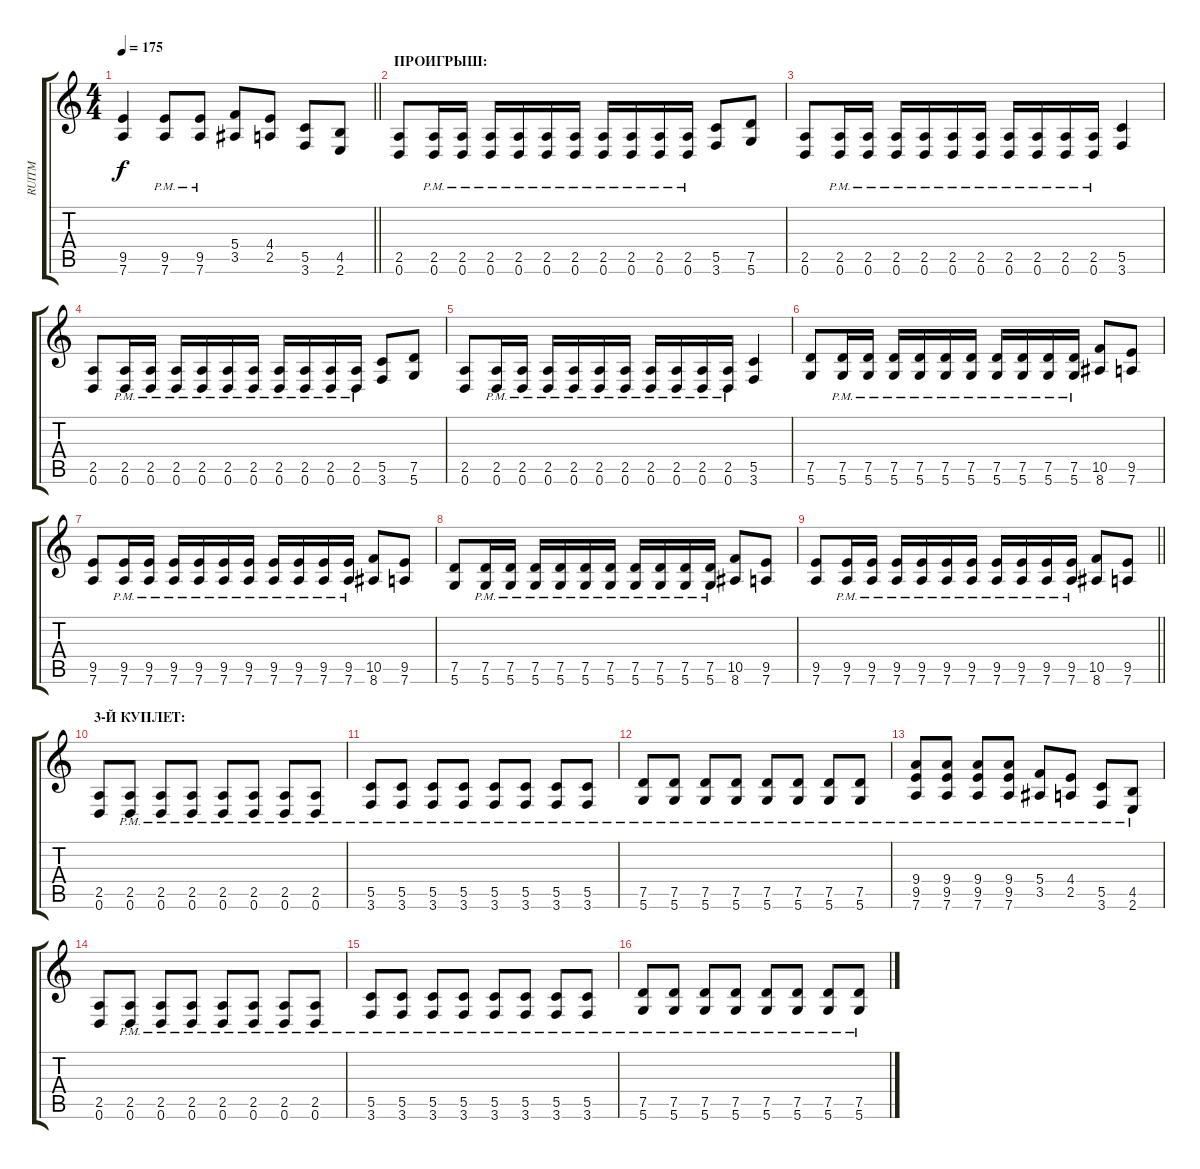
\track ("RUITM" "RUITM") {instrument distortionguitar}
\staff {score tabs}
\tuning (D4 A3 F3 C3 G2 D2) {hide}
\ts (4 4)
\tempo 175
\clef g2
\barLineRight lightlight
\ks c
(9.5 7.6).4{dy f} (9.5{pm} 7.6{pm}).8 (9.5{pm} 7.6{pm}).8 (5.4 3.5).8 (4.4 2.5).8 (5.5 3.6).8 (4.5 2.6).8 |
\section ("" "ПРОИГРЫШ:")
(2.5 0.6).8 (2.5{pm} 0.6{pm}).16 (2.5{pm} 0.6{pm}).16 (2.5{pm} 0.6{pm}).16 (2.5{pm} 0.6{pm}).16 (2.5{pm} 0.6{pm}).16 (2.5{pm} 0.6{pm}).16 (2.5{pm} 0.6{pm}).16 (2.5{pm} 0.6{pm}).16 (2.5{pm} 0.6{pm}).16 (2.5{pm} 0.6{pm}).16 (5.5 3.6).8 (7.5 5.6).8 |
(2.5 0.6).8 (2.5{pm} 0.6{pm}).16 (2.5{pm} 0.6{pm}).16 (2.5{pm} 0.6{pm}).16 (2.5{pm} 0.6{pm}).16 (2.5{pm} 0.6{pm}).16 (2.5{pm} 0.6{pm}).16 (2.5{pm} 0.6{pm}).16 (2.5{pm} 0.6{pm}).16 (2.5{pm} 0.6{pm}).16 (2.5{pm} 0.6{pm}).16 (5.5 3.6).4 |
(2.5 0.6).8 (2.5{pm} 0.6{pm}).16 (2.5{pm} 0.6{pm}).16 (2.5{pm} 0.6{pm}).16 (2.5{pm} 0.6{pm}).16 (2.5{pm} 0.6{pm}).16 (2.5{pm} 0.6{pm}).16 (2.5{pm} 0.6{pm}).16 (2.5{pm} 0.6{pm}).16 (2.5{pm} 0.6{pm}).16 (2.5{pm} 0.6{pm}).16 (5.5 3.6).8 (7.5 5.6).8 |
(2.5 0.6).8 (2.5{pm} 0.6{pm}).16 (2.5{pm} 0.6{pm}).16 (2.5{pm} 0.6{pm}).16 (2.5{pm} 0.6{pm}).16 (2.5{pm} 0.6{pm}).16 (2.5{pm} 0.6{pm}).16 (2.5{pm} 0.6{pm}).16 (2.5{pm} 0.6{pm}).16 (2.5{pm} 0.6{pm}).16 (2.5{pm} 0.6{pm}).16 (5.5 3.6).4 |
(7.5 5.6).8 (7.5{pm} 5.6{pm}).16 (7.5{pm} 5.6{pm}).16 (7.5{pm} 5.6{pm}).16 (7.5{pm} 5.6{pm}).16 (7.5{pm} 5.6{pm}).16 (7.5{pm} 5.6{pm}).16 (7.5{pm} 5.6{pm}).16 (7.5{pm} 5.6{pm}).16 (7.5{pm} 5.6{pm}).16 (7.5{pm} 5.6{pm}).16 (10.5 8.6).8 (9.5 7.6).8 |
(9.5 7.6).8 (9.5{pm} 7.6{pm}).16 (9.5{pm} 7.6{pm}).16 (9.5{pm} 7.6{pm}).16 (9.5{pm} 7.6{pm}).16 (9.5{pm} 7.6{pm}).16 (9.5{pm} 7.6{pm}).16 (9.5{pm} 7.6{pm}).16 (9.5{pm} 7.6{pm}).16 (9.5{pm} 7.6{pm}).16 (9.5{pm} 7.6{pm}).16 (10.5 8.6).8 (9.5 7.6).8 |
(7.5 5.6).8 (7.5{pm} 5.6{pm}).16 (7.5{pm} 5.6{pm}).16 (7.5{pm} 5.6{pm}).16 (7.5{pm} 5.6{pm}).16 (7.5{pm} 5.6{pm}).16 (7.5{pm} 5.6{pm}).16 (7.5{pm} 5.6{pm}).16 (7.5{pm} 5.6{pm}).16 (7.5{pm} 5.6{pm}).16 (7.5{pm} 5.6{pm}).16 (10.5 8.6).8 (9.5 7.6).8 |
\barLineRight lightlight
(9.5 7.6).8 (9.5{pm} 7.6{pm}).16 (9.5{pm} 7.6{pm}).16 (9.5{pm} 7.6{pm}).16 (9.5{pm} 7.6{pm}).16 (9.5{pm} 7.6{pm}).16 (9.5{pm} 7.6{pm}).16 (9.5{pm} 7.6{pm}).16 (9.5{pm} 7.6{pm}).16 (9.5{pm} 7.6{pm}).16 (9.5{pm} 7.6{pm}).16 (10.5 8.6).8 (9.5 7.6).8 |
\section ("" "3-Й КУПЛЕТ:")
(2.5 0.6).8 (2.5{pm} 0.6{pm}).8 (2.5{pm} 0.6{pm}).8 (2.5{pm} 0.6{pm}).8 (2.5{pm} 0.6{pm}).8 (2.5{pm} 0.6{pm}).8 (2.5{pm} 0.6{pm}).8 (2.5{pm} 0.6{pm}).8 |
(5.5{pm} 3.6{pm}).8 (5.5{pm} 3.6{pm}).8 (5.5{pm} 3.6{pm}).8 (5.5{pm} 3.6{pm}).8 (5.5{pm} 3.6{pm}).8 (5.5{pm} 3.6{pm}).8 (5.5{pm} 3.6{pm}).8 (5.5{pm} 3.6{pm}).8 |
(7.5{pm} 5.6{pm}).8 (7.5{pm} 5.6{pm}).8 (7.5{pm} 5.6{pm}).8 (7.5{pm} 5.6{pm}).8 (7.5{pm} 5.6{pm}).8 (7.5{pm} 5.6{pm}).8 (7.5{pm} 5.6{pm}).8 (7.5{pm} 5.6{pm}).8 |
(9.4{pm} 9.5{pm} 7.6{pm}).8 (9.4{pm} 9.5{pm} 7.6{pm}).8 (9.4{pm} 9.5{pm} 7.6{pm}).8 (9.4{pm} 9.5{pm} 7.6{pm}).8 (5.4{pm} 3.5{pm}).8 (4.4{pm} 2.5{pm}).8 (5.5{pm} 3.6{pm}).8 (4.5{pm} 2.6{pm}).8 |
(2.5 0.6).8 (2.5{pm} 0.6{pm}).8 (2.5{pm} 0.6{pm}).8 (2.5{pm} 0.6{pm}).8 (2.5{pm} 0.6{pm}).8 (2.5{pm} 0.6{pm}).8 (2.5{pm} 0.6{pm}).8 (2.5{pm} 0.6{pm}).8 |
(5.5{pm} 3.6{pm}).8 (5.5{pm} 3.6{pm}).8 (5.5{pm} 3.6{pm}).8 (5.5{pm} 3.6{pm}).8 (5.5{pm} 3.6{pm}).8 (5.5{pm} 3.6{pm}).8 (5.5{pm} 3.6{pm}).8 (5.5{pm} 3.6{pm}).8 |
(7.5{pm} 5.6{pm}).8 (7.5{pm} 5.6{pm}).8 (7.5{pm} 5.6{pm}).8 (7.5{pm} 5.6{pm}).8 (7.5{pm} 5.6{pm}).8 (7.5{pm} 5.6{pm}).8 (7.5{pm} 5.6{pm}).8 (7.5{pm} 5.6{pm}).8
